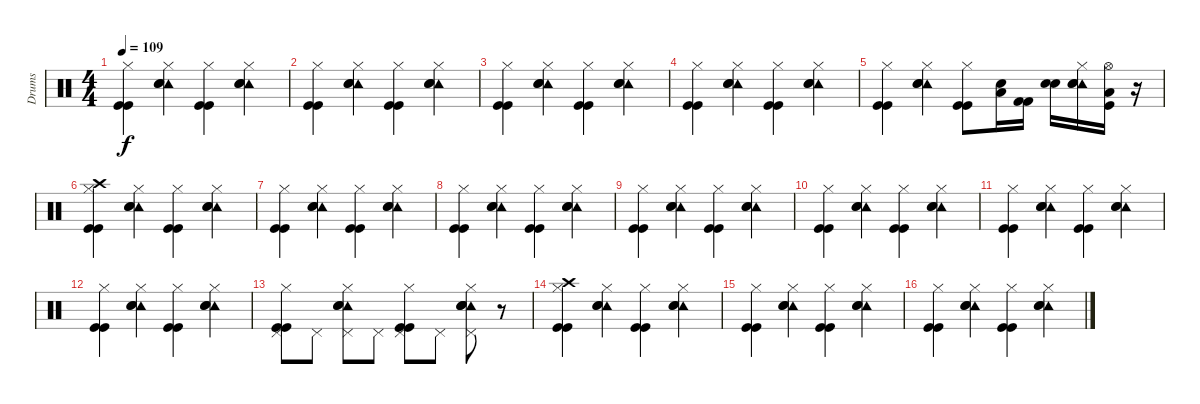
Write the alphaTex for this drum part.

\track ("Drums" "Drums") {instrument percussion}
\staff {score}
\articulation defaults
\ts (4 4)
\tempo 109
\clef neutral
\ks c
("Hi-Hat (closed)" "Kick (hit)" "Kick (hit)").4{dy f} ("Tambourine (hit)" "Hi-Hat (closed)" "Electric Snare (hit)" "Electric Snare (hit)").4 ("Hi-Hat (closed)" "Kick (hit)" "Kick (hit)").4 ("Tambourine (hit)" "Hi-Hat (closed)" "Electric Snare (hit)" "Electric Snare (hit)").4 |
("Hi-Hat (closed)" "Kick (hit)" "Kick (hit)").4 ("Tambourine (hit)" "Hi-Hat (closed)" "Electric Snare (hit)" "Electric Snare (hit)").4 ("Hi-Hat (closed)" "Kick (hit)" "Kick (hit)").4 ("Tambourine (hit)" "Hi-Hat (closed)" "Electric Snare (hit)" "Electric Snare (hit)").4 |
("Hi-Hat (closed)" "Kick (hit)" "Kick (hit)").4 ("Tambourine (hit)" "Hi-Hat (closed)" "Electric Snare (hit)" "Electric Snare (hit)").4 ("Hi-Hat (closed)" "Kick (hit)" "Kick (hit)").4 ("Tambourine (hit)" "Hi-Hat (closed)" "Electric Snare (hit)" "Electric Snare (hit)").4 |
("Hi-Hat (closed)" "Kick (hit)" "Kick (hit)").4 ("Tambourine (hit)" "Hi-Hat (closed)" "Electric Snare (hit)" "Electric Snare (hit)").4 ("Hi-Hat (closed)" "Kick (hit)" "Kick (hit)").4 ("Tambourine (hit)" "Hi-Hat (closed)" "Electric Snare (hit)" "Electric Snare (hit)").4 |
("Hi-Hat (closed)" "Kick (hit)" "Kick (hit)").4 ("Tambourine (hit)" "Hi-Hat (closed)" "Electric Snare (hit)" "Electric Snare (hit)").4 ("Hi-Hat (closed)" "Kick (hit)" "Kick (hit)").8 ("Low Tom (hit)" "Electric Snare (hit)").16 ("Kick (hit) 2" "Kick (hit) 2").16 ("Electric Snare (hit)" "Electric Snare (hit)").16 ("Tambourine (hit)" "Hi-Hat (closed)" "Electric Snare (hit)" "Electric Snare (hit)").16 ("Hi-Hat (open)" "Low Tom (hit)" "Kick (hit)").16 r.16 |
("Crash high (hit)" "Hi-Hat (closed)" "Kick (hit)" "Kick (hit)").4 ("Tambourine (hit)" "Hi-Hat (closed)" "Electric Snare (hit)" "Electric Snare (hit)").4 ("Hi-Hat (closed)" "Kick (hit)" "Kick (hit)").4 ("Tambourine (hit)" "Hi-Hat (closed)" "Electric Snare (hit)" "Electric Snare (hit)").4 |
("Hi-Hat (closed)" "Kick (hit)" "Kick (hit)").4 ("Tambourine (hit)" "Hi-Hat (closed)" "Electric Snare (hit)" "Electric Snare (hit)").4 ("Hi-Hat (closed)" "Kick (hit)" "Kick (hit)").4 ("Tambourine (hit)" "Hi-Hat (closed)" "Electric Snare (hit)" "Electric Snare (hit)").4 |
("Hi-Hat (closed)" "Kick (hit)" "Kick (hit)").4 ("Tambourine (hit)" "Hi-Hat (closed)" "Electric Snare (hit)" "Electric Snare (hit)").4 ("Hi-Hat (closed)" "Kick (hit)" "Kick (hit)").4 ("Tambourine (hit)" "Hi-Hat (closed)" "Electric Snare (hit)" "Electric Snare (hit)").4 |
("Hi-Hat (closed)" "Kick (hit)" "Kick (hit)").4 ("Tambourine (hit)" "Hi-Hat (closed)" "Electric Snare (hit)" "Electric Snare (hit)").4 ("Hi-Hat (closed)" "Kick (hit)" "Kick (hit)").4 ("Tambourine (hit)" "Hi-Hat (closed)" "Electric Snare (hit)" "Electric Snare (hit)").4 |
("Hi-Hat (closed)" "Kick (hit)" "Kick (hit)").4 ("Tambourine (hit)" "Hi-Hat (closed)" "Electric Snare (hit)" "Electric Snare (hit)").4 ("Hi-Hat (closed)" "Kick (hit)" "Kick (hit)").4 ("Tambourine (hit)" "Hi-Hat (closed)" "Electric Snare (hit)" "Electric Snare (hit)").4 |
("Hi-Hat (closed)" "Kick (hit)" "Kick (hit)").4 ("Tambourine (hit)" "Hi-Hat (closed)" "Electric Snare (hit)" "Electric Snare (hit)").4 ("Hi-Hat (closed)" "Kick (hit)" "Kick (hit)").4 ("Tambourine (hit)" "Hi-Hat (closed)" "Electric Snare (hit)" "Electric Snare (hit)").4 |
("Hi-Hat (closed)" "Kick (hit)" "Kick (hit)").4 ("Tambourine (hit)" "Hi-Hat (closed)" "Electric Snare (hit)" "Electric Snare (hit)").4 ("Hi-Hat (closed)" "Kick (hit)" "Kick (hit)").4 ("Tambourine (hit)" "Hi-Hat (closed)" "Electric Snare (hit)" "Electric Snare (hit)").4 |
("Pedal Hi-Hat (hit)" "Hi-Hat (closed)" "Kick (hit)" "Kick (hit)").8 "Pedal Hi-Hat (hit)".8 ("Tambourine (hit)" "Hi-Hat (closed)" "Electric Snare (hit)" "Pedal Hi-Hat (hit)" "Electric Snare (hit)").8 "Pedal Hi-Hat (hit)".8 ("Pedal Hi-Hat (hit)" "Hi-Hat (closed)" "Kick (hit)" "Kick (hit)").8 "Pedal Hi-Hat (hit)".8 ("Tambourine (hit)" "Hi-Hat (closed)" "Electric Snare (hit)" "Pedal Hi-Hat (hit)" "Electric Snare (hit)" "Snare (hit) 2").8 r.8 |
("Crash high (hit)" "Hi-Hat (closed)" "Kick (hit)" "Kick (hit)").4 ("Tambourine (hit)" "Hi-Hat (closed)" "Electric Snare (hit)" "Electric Snare (hit)").4 ("Hi-Hat (closed)" "Kick (hit)" "Kick (hit)").4 ("Tambourine (hit)" "Hi-Hat (closed)" "Electric Snare (hit)" "Electric Snare (hit)").4 |
("Hi-Hat (closed)" "Kick (hit)" "Kick (hit)").4 ("Tambourine (hit)" "Hi-Hat (closed)" "Electric Snare (hit)" "Electric Snare (hit)").4 ("Hi-Hat (closed)" "Kick (hit)" "Kick (hit)").4 ("Tambourine (hit)" "Hi-Hat (closed)" "Electric Snare (hit)" "Electric Snare (hit)").4 |
("Hi-Hat (closed)" "Kick (hit)" "Kick (hit)").4 ("Tambourine (hit)" "Hi-Hat (closed)" "Electric Snare (hit)" "Electric Snare (hit)").4 ("Hi-Hat (closed)" "Kick (hit)" "Kick (hit)").4 ("Tambourine (hit)" "Hi-Hat (closed)" "Electric Snare (hit)" "Electric Snare (hit)").4
